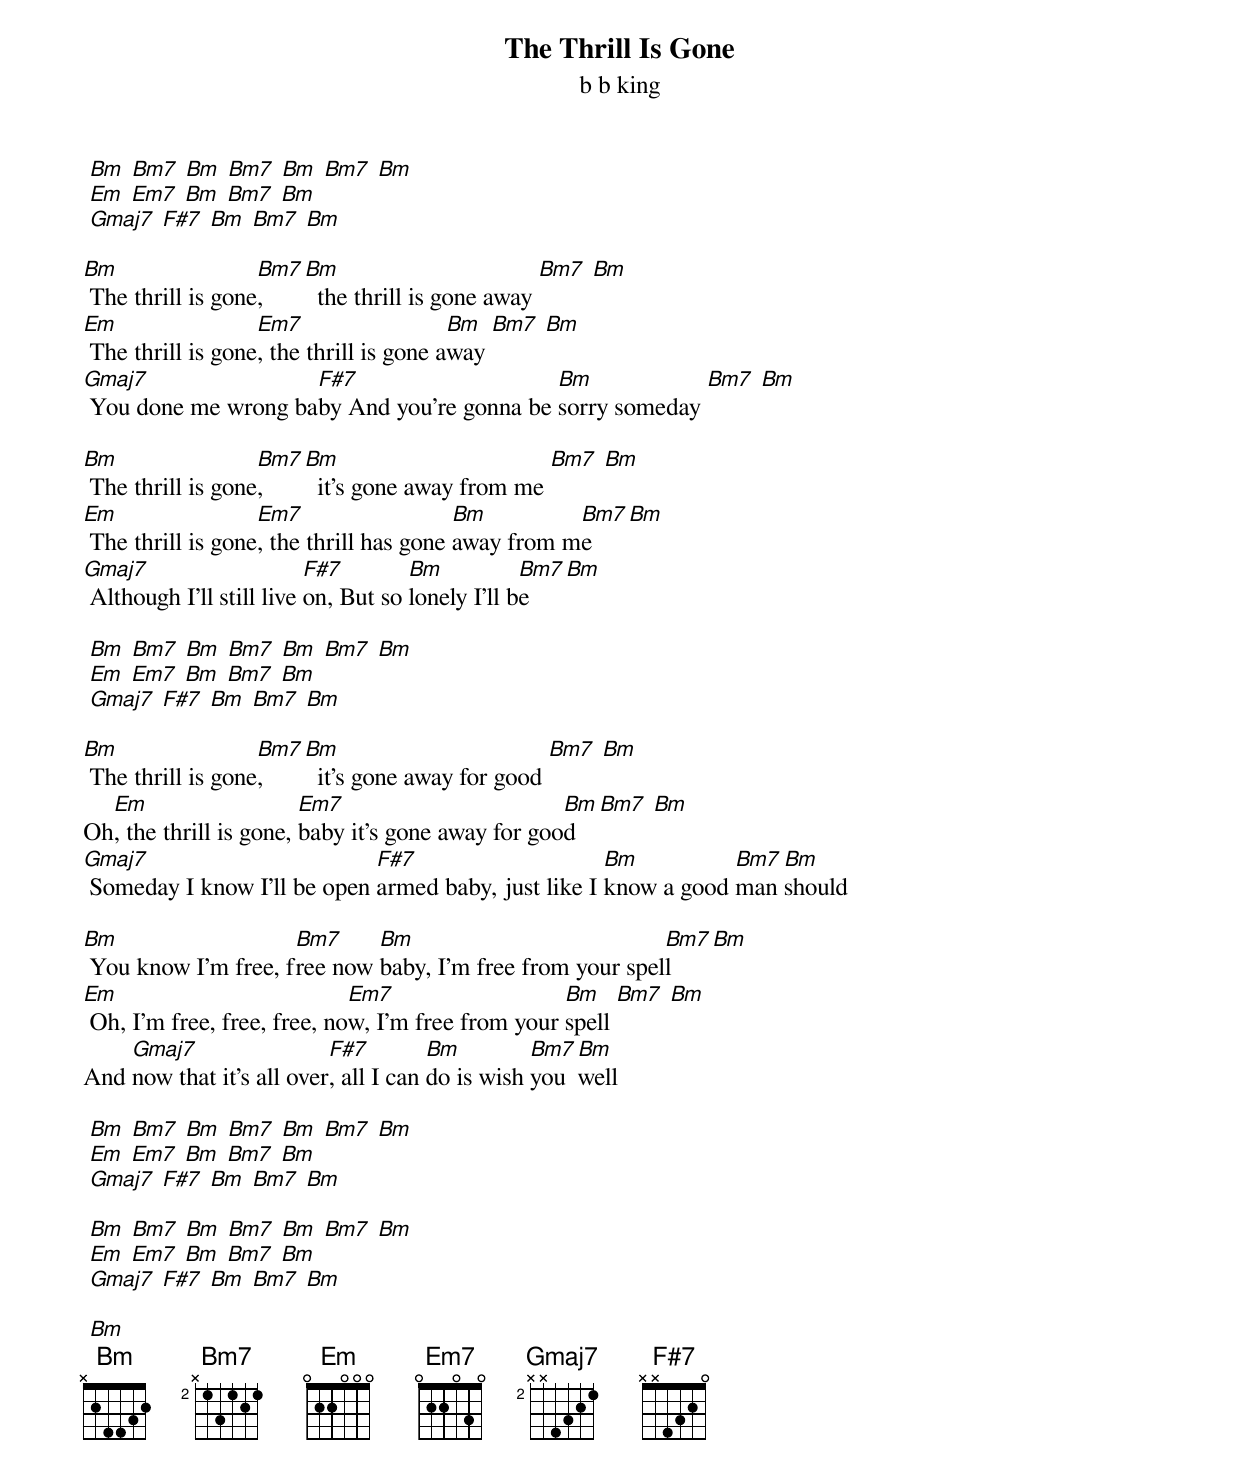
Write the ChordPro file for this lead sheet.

{title: The Thrill Is Gone}
{subtitle: b b king}
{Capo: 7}
 [Bm] [Bm7] [Bm] [Bm7] [Bm] [Bm7] [Bm]
 [Em] [Em7] [Bm] [Bm7] [Bm]
 [Gmaj7] [F#7] [Bm] [Bm7] [Bm]

[Bm] The thrill is gone[Bm7],   [Bm]  the thrill is gone away [Bm7] [Bm]
[Em] The thrill is gone[Em7], the thrill is gone a[Bm]way [Bm7] [Bm]
[Gmaj7] You done me wrong ba[F#7]by And you're gonna be [Bm]sorry someday [Bm7] [Bm]

[Bm] The thrill is gone[Bm7],   [Bm]  it's gone away from me [Bm7] [Bm]
[Em] The thrill is gone[Em7], the thrill has gone [Bm]away from m[Bm7]e [Bm]
[Gmaj7] Although I’ll still live [F#7]on, But so [Bm]lonely I'll b[Bm7]e [Bm]

 [Bm] [Bm7] [Bm] [Bm7] [Bm] [Bm7] [Bm]
 [Em] [Em7] [Bm] [Bm7] [Bm]
 [Gmaj7] [F#7] [Bm] [Bm7] [Bm]

[Bm] The thrill is gone[Bm7],   [Bm]  it's gone away for good [Bm7] [Bm]
Oh[Em], the thrill is gone, [Em7]baby it's gone away for goo[Bm]d [Bm7] [Bm]
[Gmaj7] Someday I know I'll be open [F#7]armed baby, just like I [Bm]know a good [Bm7]man [Bm]should

[Bm] You know I’m free, f[Bm7]ree now [Bm]baby, I’m free from your spel[Bm7]l [Bm]
[Em] Oh, I’m free, free, free, no[Em7]w, I’m free from your [Bm]spell [Bm7] [Bm]
And [Gmaj7]now that it’s all over[F#7], all I can [Bm]do is wish [Bm7]you [Bm]well

 [Bm] [Bm7] [Bm] [Bm7] [Bm] [Bm7] [Bm]
 [Em] [Em7] [Bm] [Bm7] [Bm]
 [Gmaj7] [F#7] [Bm] [Bm7] [Bm]

 [Bm] [Bm7] [Bm] [Bm7] [Bm] [Bm7] [Bm]
 [Em] [Em7] [Bm] [Bm7] [Bm]
 [Gmaj7] [F#7] [Bm] [Bm7] [Bm]

 [Bm]
